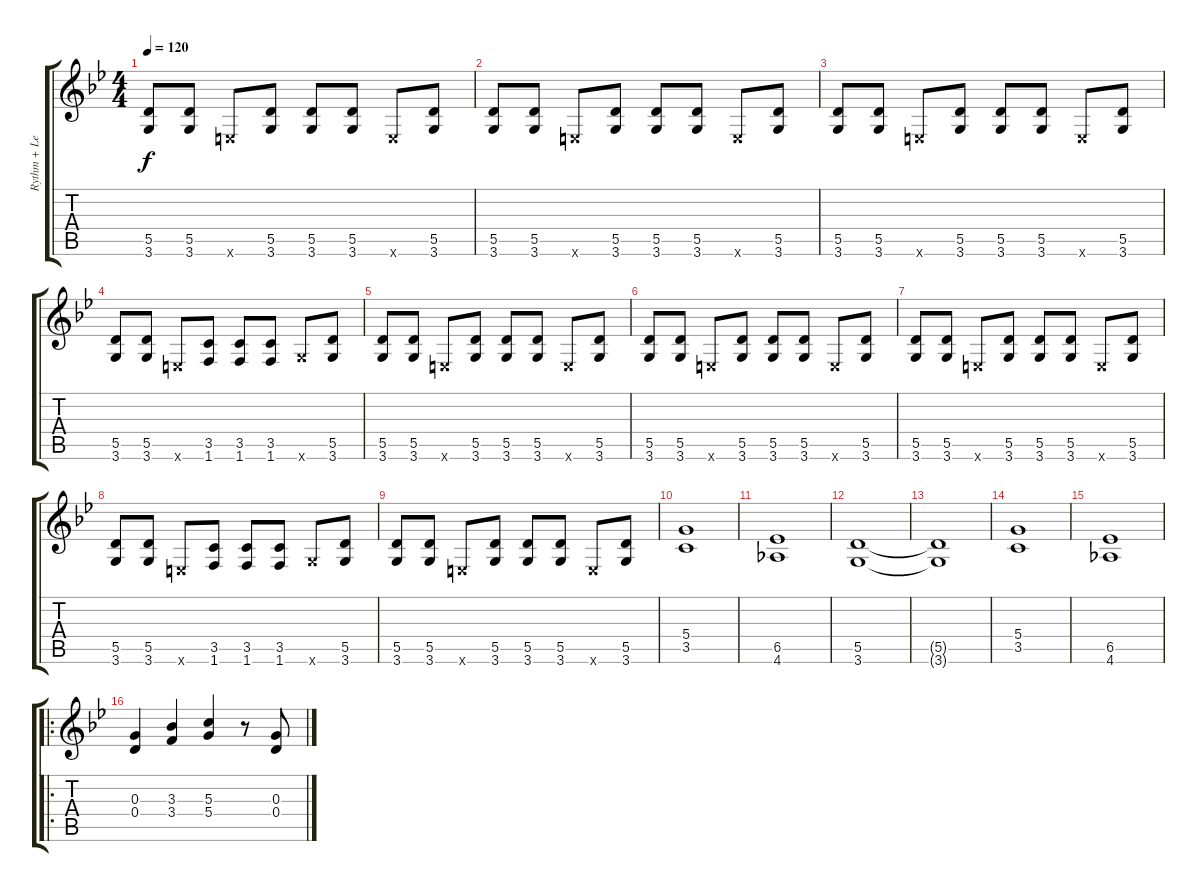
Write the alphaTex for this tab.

\track ("Rythm + Lead Guitar" "Rythm + Le") {instrument distortionguitar}
\staff {score tabs}
\tuning (E4 B3 G3 D3 A2 E2) {hide}
\ts (4 4)
\tempo 120
\clef g2
\ks bb
(5.5 3.6).8{dy f} (5.5 3.6).8 0.6{x}.8 (5.5 3.6).8 (5.5 3.6).8 (5.5 3.6).8 0.6{x}.8 (5.5 3.6).8 |
(5.5 3.6).8 (5.5 3.6).8 0.6{x}.8 (5.5 3.6).8 (5.5 3.6).8 (5.5 3.6).8 0.6{x}.8 (5.5 3.6).8 |
(5.5 3.6).8 (5.5 3.6).8 0.6{x}.8 (5.5 3.6).8 (5.5 3.6).8 (5.5 3.6).8 0.6{x}.8 (5.5 3.6).8 |
(5.5 3.6).8 (5.5 3.6).8 0.6{x}.8 (3.5 1.6).8 (3.5 1.6).8 (3.5 1.6).8 3.6{x}.8 (5.5 3.6).8 |
(5.5 3.6).8 (5.5 3.6).8 0.6{x}.8 (5.5 3.6).8 (5.5 3.6).8 (5.5 3.6).8 0.6{x}.8 (5.5 3.6).8 |
(5.5 3.6).8 (5.5 3.6).8 0.6{x}.8 (5.5 3.6).8 (5.5 3.6).8 (5.5 3.6).8 0.6{x}.8 (5.5 3.6).8 |
(5.5 3.6).8 (5.5 3.6).8 0.6{x}.8 (5.5 3.6).8 (5.5 3.6).8 (5.5 3.6).8 0.6{x}.8 (5.5 3.6).8 |
(5.5 3.6).8 (5.5 3.6).8 0.6{x}.8 (3.5 1.6).8 (3.5 1.6).8 (3.5 1.6).8 3.6{x}.8 (5.5 3.6).8 |
(5.5 3.6).8 (5.5 3.6).8 0.6{x}.8 (5.5 3.6).8 (5.5 3.6).8 (5.5 3.6).8 0.6{x}.8 (5.5 3.6).8 |
(5.4 3.5).1 |
(6.5 4.6).1 |
(5.5 3.6).1 |
(5.5{t} 3.6{t}).1 |
(5.4 3.5).1 |
(6.5 4.6).1 |
\ro
(0.3 0.4).4 (3.3 3.4).4 (5.3 5.4).4 r.8 (0.3 0.4).8
